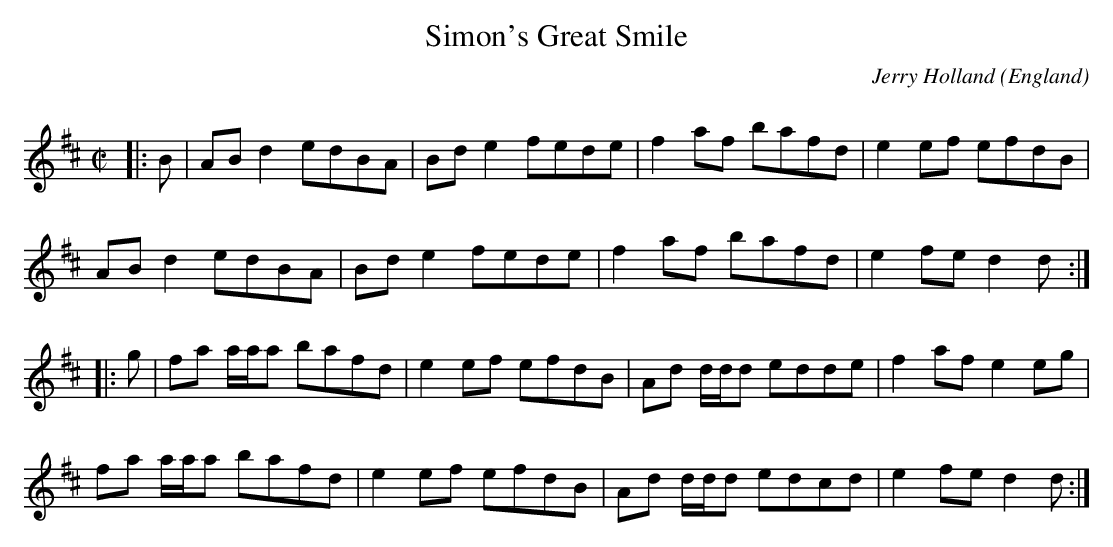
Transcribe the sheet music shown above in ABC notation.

X:1
T:Simon's Great Smile
C:Jerry Holland
Q:333
O:England
L:1/8
M:C|
K:D
|:B|AB d2 edBA|Bd e2 fede|f2 af bafd|e2 ef efdB|
AB d2 edBA|Bd e2 fede|f2 af bafd|e2 fe d2 d:|
|:g|fa a/a/a bafd|e2 ef efdB|Ad d/d/d edde|f2 af e2 eg|
fa a/a/a bafd|e2 ef efdB|Ad d/d/d edcd|e2 fe d2 d:|
